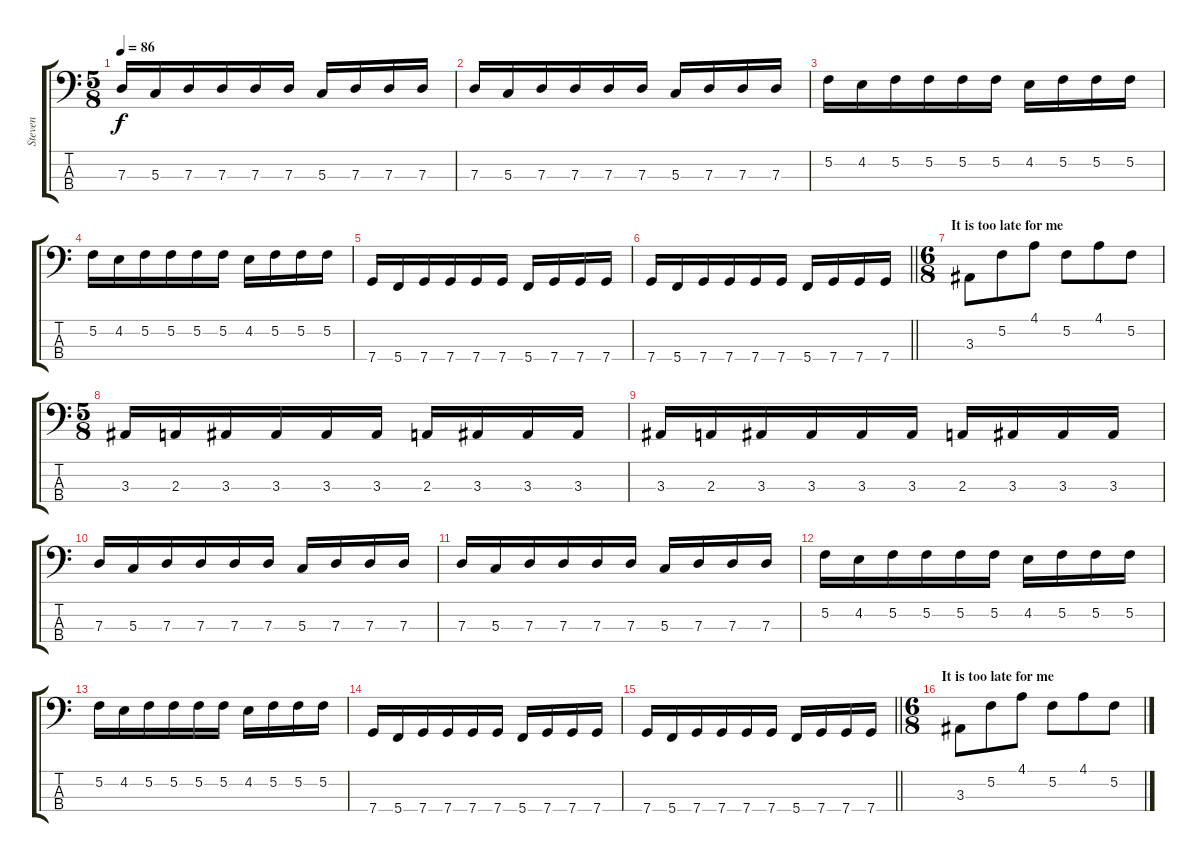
\track ("Steven" "Steven") {instrument electricbasspick}
\staff {score tabs}
\tuning (F2 C2 G1 C1) {hide}
\ts (5 8)
\tempo 86
\clef f4
\ks c
7.3.16{dy f} 5.3.16 7.3.16 7.3.16 7.3.16 7.3.16 5.3.16 7.3.16 7.3.16 7.3.16 |
7.3.16 5.3.16 7.3.16 7.3.16 7.3.16 7.3.16 5.3.16 7.3.16 7.3.16 7.3.16 |
5.2.16 4.2.16 5.2.16 5.2.16 5.2.16 5.2.16 4.2.16 5.2.16 5.2.16 5.2.16 |
5.2.16 4.2.16 5.2.16 5.2.16 5.2.16 5.2.16 4.2.16 5.2.16 5.2.16 5.2.16 |
7.4.16 5.4.16 7.4.16 7.4.16 7.4.16 7.4.16 5.4.16 7.4.16 7.4.16 7.4.16 |
\barLineRight lightlight
7.4.16 5.4.16 7.4.16 7.4.16 7.4.16 7.4.16 5.4.16 7.4.16 7.4.16 7.4.16 |
\ts (6 8)
\section ("" "It is too late for me")
3.3.8 5.2.8 4.1.8 5.2.8 4.1.8 5.2.8 |
\ts (5 8)
3.3.16 2.3.16 3.3.16 3.3.16 3.3.16 3.3.16 2.3.16 3.3.16 3.3.16 3.3.16 |
3.3.16 2.3.16 3.3.16 3.3.16 3.3.16 3.3.16 2.3.16 3.3.16 3.3.16 3.3.16 |
7.3.16 5.3.16 7.3.16 7.3.16 7.3.16 7.3.16 5.3.16 7.3.16 7.3.16 7.3.16 |
7.3.16 5.3.16 7.3.16 7.3.16 7.3.16 7.3.16 5.3.16 7.3.16 7.3.16 7.3.16 |
5.2.16 4.2.16 5.2.16 5.2.16 5.2.16 5.2.16 4.2.16 5.2.16 5.2.16 5.2.16 |
5.2.16 4.2.16 5.2.16 5.2.16 5.2.16 5.2.16 4.2.16 5.2.16 5.2.16 5.2.16 |
7.4.16 5.4.16 7.4.16 7.4.16 7.4.16 7.4.16 5.4.16 7.4.16 7.4.16 7.4.16 |
\barLineRight lightlight
7.4.16 5.4.16 7.4.16 7.4.16 7.4.16 7.4.16 5.4.16 7.4.16 7.4.16 7.4.16 |
\ts (6 8)
\section ("" "It is too late for me")
3.3.8 5.2.8 4.1.8 5.2.8 4.1.8 5.2.8
